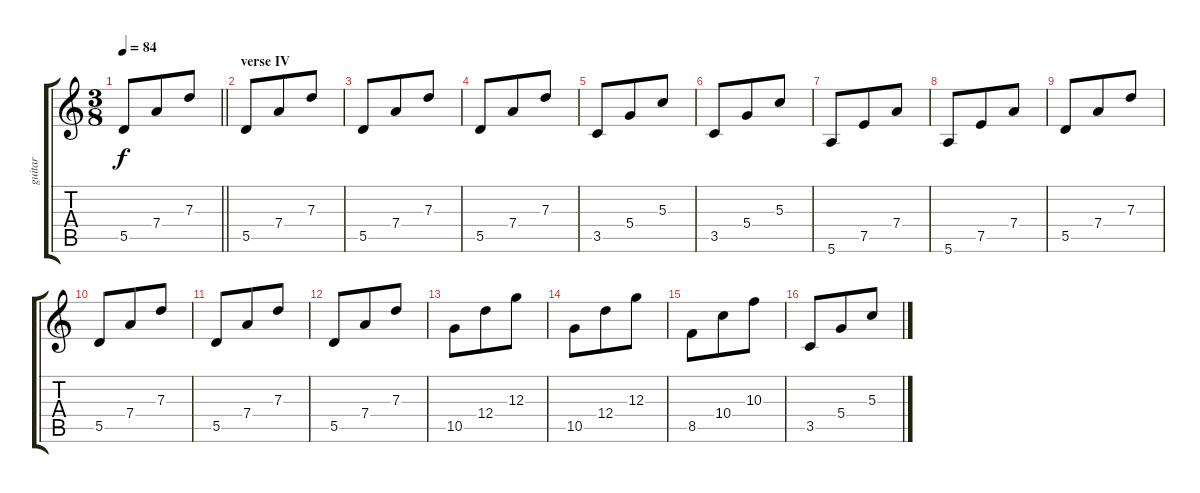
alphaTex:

\track ("guitar" "guitar") {instrument electricguitarjazz}
\staff {score tabs}
\tuning (E4 B3 G3 D3 A2 E2) {hide}
\ts (3 8)
\tempo 84
\clef g2
\barLineRight lightlight
\ks c
5.5.8{dy f} 7.4.8 7.3.8 |
\section ("" "verse IV")
5.5.8 7.4.8 7.3.8 |
5.5.8 7.4.8 7.3.8 |
5.5.8 7.4.8 7.3.8 |
3.5.8 5.4.8 5.3.8 |
3.5.8 5.4.8 5.3.8 |
5.6.8 7.5.8 7.4.8 |
5.6.8 7.5.8 7.4.8 |
5.5.8 7.4.8 7.3.8 |
5.5.8 7.4.8 7.3.8 |
5.5.8 7.4.8 7.3.8 |
5.5.8 7.4.8 7.3.8 |
10.5.8 12.4.8 12.3.8 |
10.5.8 12.4.8 12.3.8 |
8.5.8 10.4.8 10.3.8 |
3.5.8 5.4.8 5.3.8
